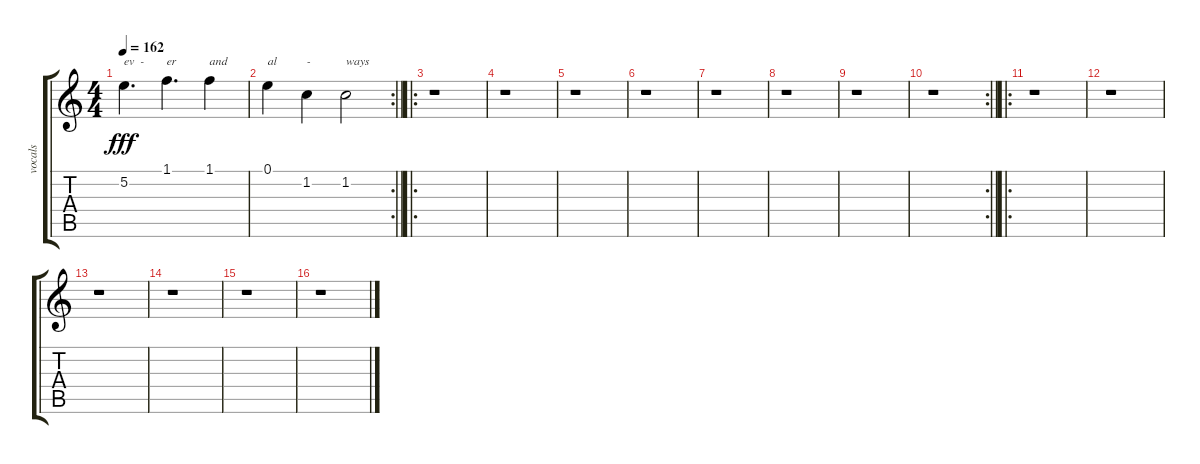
\track ("vocals" "vocals") {instrument distortionguitar}
\staff {score tabs}
\tuning (E4 B3 G3 D3 A2 E2) {hide}
\ts (4 4)
\tempo 162
\clef g2
\ks c
5.2.4{d txt "ev  -" dy fff} 1.1.4{d txt "er"} 1.1.4{txt "and"} |
\rc 2
\barLineRight lightlight
0.1.4{txt "al"} 1.2.4{txt "-"} 1.2.2{txt "ways"} |
\ro
r.1 |
r.1 |
r.1 |
r.1 |
r.1 |
r.1 |
r.1 |
\rc 2
\barLineRight lightlight
r.1 |
\ro
r.1 |
r.1 |
r.1 |
r.1 |
r.1 |
r.1
